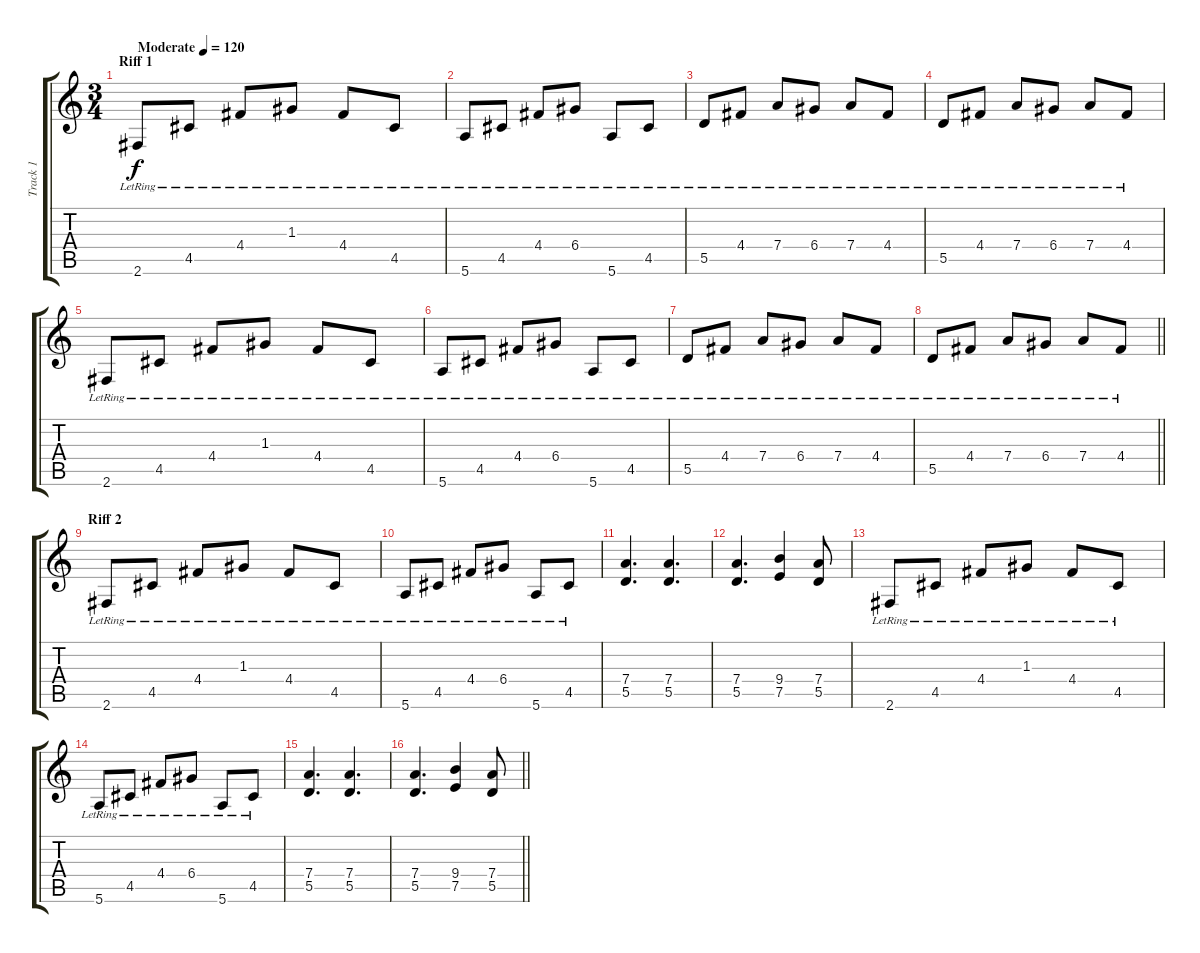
\track ("Track 1" "Track 1") {instrument distortionguitar}
\staff {score tabs}
\tuning (E4 B3 G3 D3 A2 E2) {hide}
\ts (3 4)
\section ("" "Riff 1")
\tempo (120 "Moderate")
\clef g2
\ks c
2.6{lr}.8{dy f instrument distortionguitar} 4.5{lr}.8 4.4{lr}.8 1.3{lr}.8 4.4{lr}.8 4.5{lr}.8 |
5.6{lr}.8 4.5{lr}.8 4.4{lr}.8 6.4{lr}.8 5.6{lr}.8 4.5{lr}.8 |
5.5{lr}.8 4.4{lr}.8 7.4{lr}.8 6.4{lr}.8 7.4{lr}.8 4.4{lr}.8 |
5.5{lr}.8 4.4{lr}.8 7.4{lr}.8 6.4{lr}.8 7.4{lr}.8 4.4{lr}.8 |
2.6{lr}.8 4.5{lr}.8 4.4{lr}.8 1.3{lr}.8 4.4{lr}.8 4.5{lr}.8 |
5.6{lr}.8 4.5{lr}.8 4.4{lr}.8 6.4{lr}.8 5.6{lr}.8 4.5{lr}.8 |
5.5{lr}.8 4.4{lr}.8 7.4{lr}.8 6.4{lr}.8 7.4{lr}.8 4.4{lr}.8 |
\barLineRight lightlight
5.5{lr}.8 4.4{lr}.8 7.4{lr}.8 6.4{lr}.8 7.4{lr}.8 4.4{lr}.8 |
\section ("" "Riff 2")
2.6{lr}.8 4.5{lr}.8 4.4{lr}.8 1.3{lr}.8 4.4{lr}.8 4.5{lr}.8 |
5.6{lr}.8 4.5{lr}.8 4.4{lr}.8 6.4{lr}.8 5.6{lr}.8 4.5{lr}.8 |
(7.4 5.5).4{d} (7.4 5.5).4{d} |
(7.4 5.5).4{d} (9.4 7.5).4 (7.4 5.5).8 |
2.6{lr}.8 4.5{lr}.8 4.4{lr}.8 1.3{lr}.8 4.4{lr}.8 4.5{lr}.8 |
5.6{lr}.8 4.5{lr}.8 4.4{lr}.8 6.4{lr}.8 5.6{lr}.8 4.5{lr}.8 |
(7.4 5.5).4{d} (7.4 5.5).4{d} |
\barLineRight lightlight
(7.4 5.5).4{d} (9.4 7.5).4 (7.4 5.5).8
